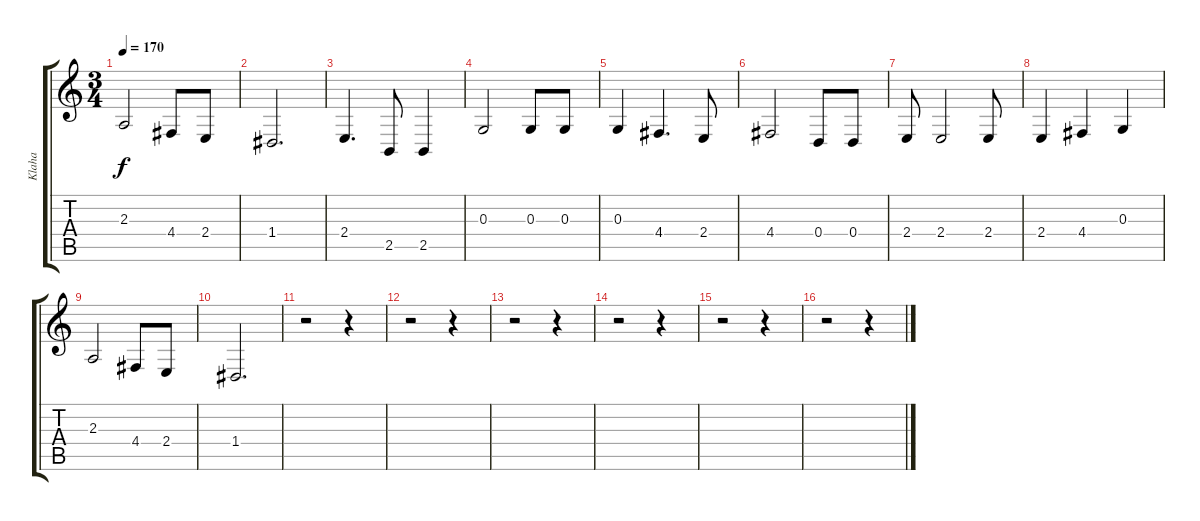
\track ("Klaha" "Klaha") {instrument cello}
\staff {score tabs}
\tuning (E4 B3 G3 D3 A2 E2) {hide}
\ts (3 4)
\tempo 170
\clef g2
\ks c
2.3.2{dy f} 4.4.8 2.4.8 |
1.4.2{d} |
2.4.4{d} 2.5.8 2.5.4 |
0.3.2 0.3.8 0.3.8 |
0.3.4 4.4.4{d} 2.4.8 |
4.4.2 0.4.8 0.4.8 |
2.4.8 2.4.2 2.4.8 |
2.4.4 4.4.4 0.3.4 |
2.3.2 4.4.8 2.4.8 |
1.4.2{d} |
r.2 r.4 |
r.2 r.4 |
r.2 r.4 |
r.2 r.4 |
r.2 r.4 |
r.2 r.4
